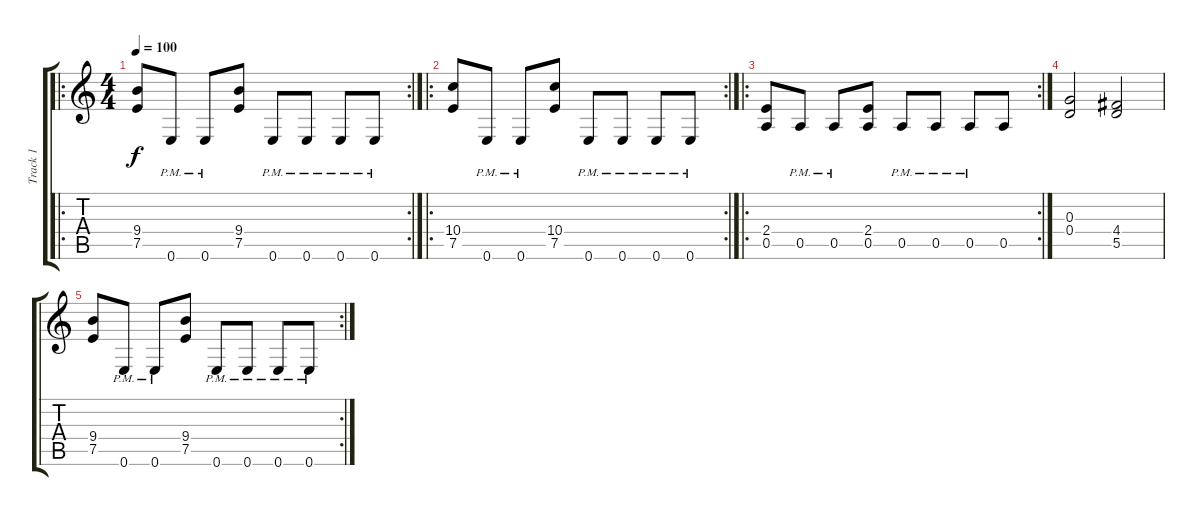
\track ("Track 1" "Track 1") {instrument distortionguitar}
\staff {score tabs}
\tuning (E4 B3 G3 D3 A2 E2) {hide}
\ro
\rc 2
\ts (4 4)
\tempo 100
\clef g2
\ks c
(9.4 7.5).8{dy f instrument distortionguitar} 0.6{pm}.8 0.6{pm}.8 (9.4 7.5).8 0.6{pm}.8 0.6{pm}.8 0.6{pm}.8 0.6{pm}.8 |
\ro
\rc 2
(10.4 7.5).8 0.6{pm}.8 0.6{pm}.8 (10.4 7.5).8 0.6{pm}.8 0.6{pm}.8 0.6{pm}.8 0.6{pm}.8 |
\ro
\rc 2
(2.4 0.5).8 0.5{pm}.8 0.5{pm}.8 (2.4 0.5).8 0.5{pm}.8 0.5{pm}.8 0.5{pm}.8 0.5.8 |
(0.3 0.4).2 (4.4 5.5).2 |
\rc 2
(9.4 7.5).8 0.6{pm}.8 0.6{pm}.8 (9.4 7.5).8 0.6{pm}.8 0.6{pm}.8 0.6{pm}.8 0.6{pm}.8
